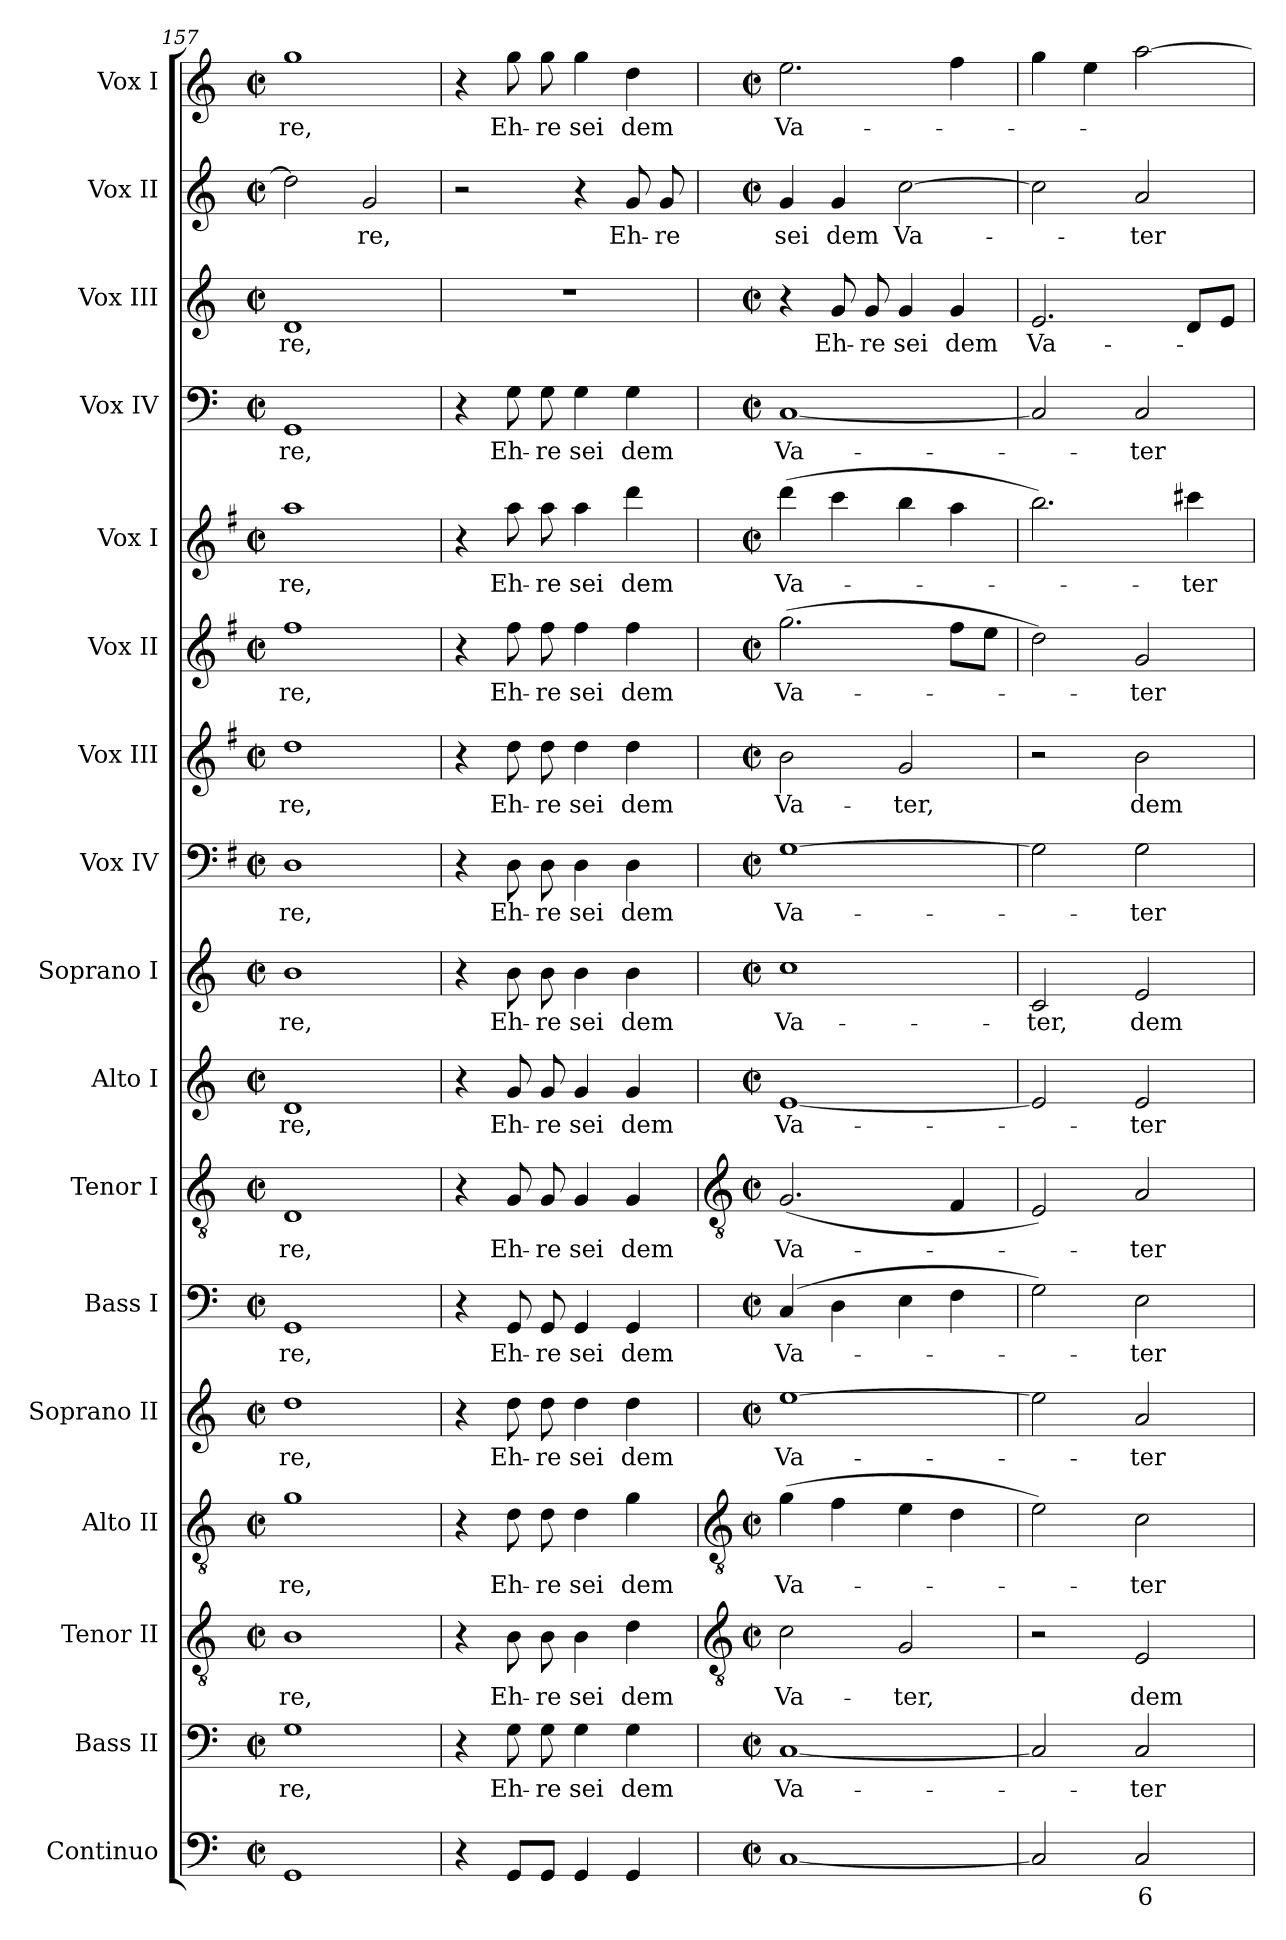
**kern	**text	**kern	**text	**kern	**text	**kern	**text	**kern	**text	**kern	**text	**kern	**text	**kern	**text	**kern	**text	**kern	**text	**kern	**text	**kern	**text	**kern	**text	**kern	**text	**kern	**text	**kern	**text	**kern	**text
*part17	*part17	*part16	*part16	*part15	*part15	*part14	*part14	*part13	*part13	*part12	*part12	*part11	*part11	*part10	*part10	*part9	*part9	*part8	*part8	*part7	*part7	*part6	*part6	*part5	*part5	*part4	*part4	*part3	*part3	*part2	*part2	*part1	*part1
*staff17	*staff17	*staff16	*staff16	*staff15	*staff15	*staff14	*staff14	*staff13	*staff13	*staff12	*staff12	*staff11	*staff11	*staff10	*staff10	*staff9	*staff9	*staff8	*staff8	*staff7	*staff7	*staff6	*staff6	*staff5	*staff5	*staff4	*staff4	*staff3	*staff3	*staff2	*staff2	*staff1	*staff1
*I"Continuo	*	*I"Bass II	*	*I"Tenor II	*	*I"Alto II	*	*I"Soprano II	*	*I"Bass I	*	*I"Tenor I	*	*I"Alto I	*	*I"Soprano I	*	*I"Vox IV	*	*I"Vox III	*	*I"Vox II	*	*I"Vox I	*	*I"Vox IV	*	*I"Vox III	*	*I"Vox II	*	*I"Vox I	*
*	*	*I'B	*	*I'T	*	*I'A	*	*I'S	*	*I'B	*	*I'T	*	*I'A	*	*I'S	*	*	*	*	*	*	*	*	*	*	*	*	*	*	*	*	*
*clefF4	*	*clefF4	*	*clefGv2	*	*clefGv2	*	*clefG2	*	*clefF4	*	*clefGv2	*	*clefG2	*	*clefG2	*	*clefF4	*	*clefG2	*	*clefG2	*	*clefG2	*	*clefF4	*	*clefG2	*	*clefG2	*	*clefG2	*
*	*	*	*	*	*	*	*	*	*	*	*	*	*	*	*	*	*	*ITrd4c7	*	*ITrd4c7	*	*ITrd4c7	*	*ITrd4c7	*	*	*	*	*	*	*	*	*
*k[]	*	*k[]	*	*k[]	*	*k[]	*	*k[]	*	*k[]	*	*k[]	*	*k[]	*	*k[]	*	*k[]	*	*k[]	*	*k[]	*	*k[]	*	*k[]	*	*k[]	*	*k[]	*	*k[]	*
*C:	*	*C:	*	*C:	*	*C:	*	*C:	*	*C:	*	*C:	*	*C:	*	*C:	*	*C:	*	*C:	*	*C:	*	*C:	*	*C:	*	*C:	*	*C:	*	*C:	*
*M2/2	*	*M2/2	*	*M2/2	*	*M2/2	*	*M2/2	*	*M2/2	*	*M2/2	*	*M2/2	*	*M2/2	*	*M2/2	*	*M2/2	*	*M2/2	*	*M2/2	*	*M2/2	*	*M2/2	*	*M2/2	*	*M2/2	*
*met(c|)	*	*met(c|)	*	*met(c|)	*	*met(c|)	*	*met(c|)	*	*met(c|)	*	*met(c|)	*	*met(c|)	*	*met(c|)	*	*met(c|)	*	*met(c|)	*	*met(c|)	*	*met(c|)	*	*met(c|)	*	*met(c|)	*	*met(c|)	*	*met(c|)	*
=157	=157	=157	=157	=157	=157	=157	=157	=157	=157	=157	=157	=157	=157	=157	=157	=157	=157	=157	=157	=157	=157	=157	=157	=157	=157	=157	=157	=157	=157	=157	=157	=157	=157
!	!	!	!LO:LY:b	!	!LO:LY:b	!	!LO:LY:b	!	!LO:LY:b	!	!LO:LY:b	!	!LO:LY:b	!	!LO:LY:b	!	!LO:LY:b	!	!LO:LY:b	!	!LO:LY:b	!	!LO:LY:b	!	!LO:LY:b	!	!LO:LY:b	!	!LO:LY:b	!	!	!	!LO:LY:b
1GG	.	1G	-re,	1B	-re,	1g	-re,	1dd	-re,	1GG	-re,	1D	-re,	1d	-re,	1b	-re,	1GG	-re,	1g	-re,	1b	-re,	1dd	-re,	1GG	-re,	1d	-re,	2dd]	.	1gg	-re,
!	!	!	!	!	!	!	!	!	!	!	!	!	!	!	!	!	!	!	!	!	!	!	!	!	!	!	!	!	!	!	!LO:LY:b	!	!
.	.	.	.	.	.	.	.	.	.	.	.	.	.	.	.	.	.	.	.	.	.	.	.	.	.	.	.	.	.	2g	re,	.	.
=158	=158	=158	=158	=158	=158	=158	=158	=158	=158	=158	=158	=158	=158	=158	=158	=158	=158	=158	=158	=158	=158	=158	=158	=158	=158	=158	=158	=158	=158	=158	=158	=158	=158
4r	.	4r	.	4r	.	4r	.	4r	.	4r	.	4r	.	4r	.	4r	.	4r	.	4r	.	4r	.	4r	.	4r	.	1r	.	2r	.	4r	.
!	!	!	!LO:LY:b	!	!LO:LY:b	!	!LO:LY:b	!	!LO:LY:b	!	!LO:LY:b	!	!LO:LY:b	!	!LO:LY:b	!	!LO:LY:b	!	!LO:LY:b	!	!LO:LY:b	!	!LO:LY:b	!	!LO:LY:b	!	!LO:LY:b	!	!	!	!	!	!LO:LY:b
8GGL	.	8G	Eh-	8B	Eh-	8d	Eh-	8dd	Eh-	8GG	Eh-	8G	Eh-	8g	Eh-	8b	Eh-	8GG	Eh-	8g	Eh-	8b	Eh-	8dd	Eh-	8G	Eh-	.	.	.	.	8gg	Eh-
!	!	!	!LO:LY:b	!	!LO:LY:b	!	!LO:LY:b	!	!LO:LY:b	!	!LO:LY:b	!	!LO:LY:b	!	!LO:LY:b	!	!LO:LY:b	!	!LO:LY:b	!	!LO:LY:b	!	!LO:LY:b	!	!LO:LY:b	!	!LO:LY:b	!	!	!	!	!	!LO:LY:b
8GGJ	.	8G	-re	8B	-re	8d	-re	8dd	-re	8GG	-re	8G	-re	8g	-re	8b	-re	8GG	-re	8g	-re	8b	-re	8dd	-re	8G	-re	.	.	.	.	8gg	-re
!	!	!	!LO:LY:b	!	!LO:LY:b	!	!LO:LY:b	!	!LO:LY:b	!	!LO:LY:b	!	!LO:LY:b	!	!LO:LY:b	!	!LO:LY:b	!	!LO:LY:b	!	!LO:LY:b	!	!LO:LY:b	!	!LO:LY:b	!	!LO:LY:b	!	!	!	!	!	!LO:LY:b
4GG	.	4G	sei	4B	sei	4d	sei	4dd	sei	4GG	sei	4G	sei	4g	sei	4b	sei	4GG	sei	4g	sei	4b	sei	4dd	sei	4G	sei	.	.	4r	.	4gg	sei
!	!	!	!LO:LY:b	!	!LO:LY:b	!	!LO:LY:b	!	!LO:LY:b	!	!LO:LY:b	!	!LO:LY:b	!	!LO:LY:b	!	!LO:LY:b	!	!LO:LY:b	!	!LO:LY:b	!	!LO:LY:b	!	!LO:LY:b	!	!LO:LY:b	!	!	!	!LO:LY:b	!	!LO:LY:b
4GG	.	4G	dem	4d	dem	4g	dem	4dd	dem	4GG	dem	4G	dem	4g	dem	4b	dem	4GG	dem	4g	dem	4b	dem	4gg	dem	4G	dem	.	.	8g	Eh-	4dd	dem
!	!	!	!	!	!	!	!	!	!	!	!	!	!	!	!	!	!	!	!	!	!	!	!	!	!	!	!	!	!	!	!LO:LY:b	!	!
.	.	.	.	.	.	.	.	.	.	.	.	.	.	.	.	.	.	.	.	.	.	.	.	.	.	.	.	.	.	8g	-re	.	.
!!LO:LB:g=z
=159	=159	=159	=159	=159	=159	=159	=159	=159	=159	=159	=159	=159	=159	=159	=159	=159	=159	=159	=159	=159	=159	=159	=159	=159	=159	=159	=159	=159	=159	=159	=159	=159	=159
*	*	*	*	*clefGv2	*	*clefGv2	*	*	*	*	*	*clefGv2	*	*	*	*	*	*	*	*	*	*	*	*	*	*	*	*	*	*	*	*	*
*M2/2	*	*M2/2	*	*M2/2	*	*M2/2	*	*M2/2	*	*M2/2	*	*M2/2	*	*M2/2	*	*M2/2	*	*M2/2	*	*M2/2	*	*M2/2	*	*M2/2	*	*M2/2	*	*M2/2	*	*M2/2	*	*M2/2	*
*met(c|)	*	*met(c|)	*	*met(c|)	*	*met(c|)	*	*met(c|)	*	*met(c|)	*	*met(c|)	*	*met(c|)	*	*met(c|)	*	*met(c|)	*	*met(c|)	*	*met(c|)	*	*met(c|)	*	*met(c|)	*	*met(c|)	*	*met(c|)	*	*met(c|)	*
!	!	!	!LO:LY:b	!	!LO:LY:b	!	!LO:LY:b	!	!LO:LY:b	!	!LO:LY:b	!	!LO:LY:b	!	!LO:LY:b	!	!LO:LY:b	!	!LO:LY:b	!	!LO:LY:b	!	!LO:LY:b	!	!LO:LY:b	!	!LO:LY:b	!	!	!	!LO:LY:b	!	!LO:LY:b
[1C	.	[1C	Va-	2c	Va-	(>4g	Va-	[1ee	Va-	(>4C	Va-	(<2.G	Va-	[1e	Va-	1cc	Va-	[1C	Va-	2e	Va-	(<2.cc	Va-	(>4gg	Va-	[1C	Va-	4r	.	4g	sei	2.ee	Va-
!	!	!	!	!	!	!	!	!	!	!	!	!	!	!	!	!	!	!	!	!	!	!	!	!	!	!	!	!	!LO:LY:b	!	!LO:LY:b	!	!
.	.	.	.	.	.	4f	.	.	.	4D	.	.	.	.	.	.	.	.	.	.	.	.	.	4ff	.	.	.	8g	Eh-	4g	dem	.	.
!	!	!	!	!	!	!	!	!	!	!	!	!	!	!	!	!	!	!	!	!	!	!	!	!	!	!	!	!	!LO:LY:b	!	!	!	!
.	.	.	.	.	.	.	.	.	.	.	.	.	.	.	.	.	.	.	.	.	.	.	.	.	.	.	.	8g	-re	.	.	.	.
!	!	!	!	!	!LO:LY:b	!	!	!	!	!	!	!	!	!	!	!	!	!	!	!	!LO:LY:b	!	!	!	!	!	!	!	!LO:LY:b	!	!LO:LY:b	!	!
.	.	.	.	2G	-ter,	4e	.	.	.	4E	.	.	.	.	.	.	.	.	.	2c	-ter,	.	.	4ee	.	.	.	4g	sei	[2cc	Va-	.	.
!	!	!	!	!	!	!	!	!	!	!	!	!	!	!	!	!	!	!	!	!	!	!	!	!	!	!	!	!	!LO:LY:b	!	!	!	!
.	.	.	.	.	.	4d	.	.	.	4F	.	4F	.	.	.	.	.	.	.	.	.	8bL	.	4dd	.	.	.	4g	dem	.	.	4ff	.
.	.	.	.	.	.	.	.	.	.	.	.	.	.	.	.	.	.	.	.	.	.	8aJ	.	.	.	.	.	.	.	.	.	.	.
=160	=160	=160	=160	=160	=160	=160	=160	=160	=160	=160	=160	=160	=160	=160	=160	=160	=160	=160	=160	=160	=160	=160	=160	=160	=160	=160	=160	=160	=160	=160	=160	=160	=160
!	!	!	!	!	!	!	!	!	!	!	!	!	!	!	!	!	!LO:LY:b	!	!	!	!	!	!	!	!	!	!	!	!LO:LY:b	!	!	!	!
2C]	.	2C]	.	2r	.	2e)	.	2ee]	.	2G)	.	2E)	.	2e]	.	2c	-ter,	2C]	.	2r	.	2g)	.	2.ee)	.	2C]	.	2.e	Va-	2cc]	.	4gg	.
.	.	.	.	.	.	.	.	.	.	.	.	.	.	.	.	.	.	.	.	.	.	.	.	.	.	.	.	.	.	.	.	4ee	.
!	!LO:LY:b	!	!LO:LY:b	!	!LO:LY:b	!	!LO:LY:b	!	!LO:LY:b	!	!LO:LY:b	!	!LO:LY:b	!	!LO:LY:b	!	!LO:LY:b	!	!LO:LY:b	!	!LO:LY:b	!	!LO:LY:b	!	!	!	!LO:LY:b	!	!	!	!LO:LY:b	!	!
2C	6	2C	ter	2E	dem	2c	ter	2a	ter	2E	ter	2A	ter	2e	ter	2e	dem	2C	ter	2e	dem	2c	ter	.	.	2C	ter	.	.	2a	ter	[2aa	.
!	!	!	!	!	!	!	!	!	!	!	!	!	!	!	!	!	!	!	!	!	!	!	!	!	!LO:LY:b	!	!	!	!	!	!	!	!
.	.	.	.	.	.	.	.	.	.	.	.	.	.	.	.	.	.	.	.	.	.	.	.	4ff#X	ter	.	.	8dL	.	.	.	.	.
.	.	.	.	.	.	.	.	.	.	.	.	.	.	.	.	.	.	.	.	.	.	.	.	.	.	.	.	8eJ	.	.	.	.	.
=	=	=	=	=	=	=	=	=	=	=	=	=	=	=	=	=	=	=	=	=	=	=	=	=	=	=	=	=	=	=	=	=	=
*-	*-	*-	*-	*-	*-	*-	*-	*-	*-	*-	*-	*-	*-	*-	*-	*-	*-	*-	*-	*-	*-	*-	*-	*-	*-	*-	*-	*-	*-	*-	*-	*-	*-
